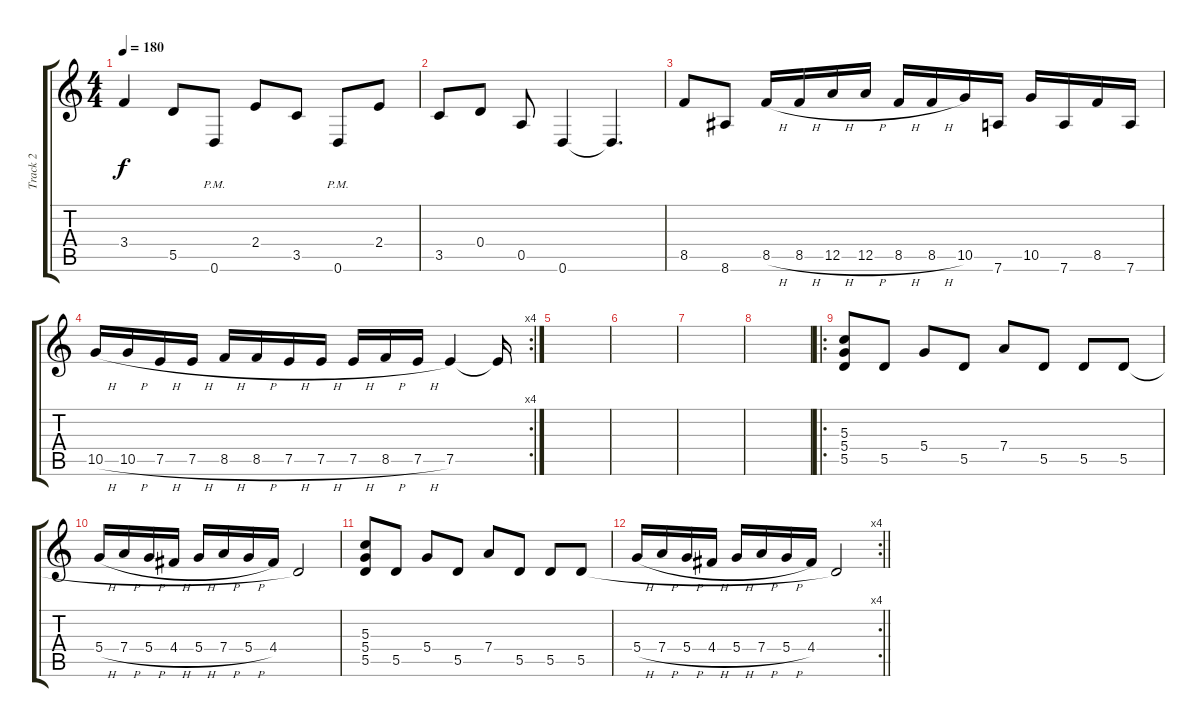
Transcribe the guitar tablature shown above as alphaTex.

\track ("Track 2" "Track 2") {instrument distortionguitar}
\staff {score tabs}
\tuning (E4 B3 G3 D3 A2 D2) {hide}
\ts (4 4)
\tempo 180
\clef g2
\ks c
3.4.4{dy f} 5.5.8 0.6{pm}.8 2.4.8 3.5.8 0.6{pm}.8 2.4.8 |
3.5.8 0.4.8 0.5.8 0.6.4 0.6{t}.4{d} |
8.5.8 8.6.8 8.5{h}.16 8.5{h}.16 12.5{h}.16 12.5{h}.16 8.5{h}.16 8.5{h}.16 10.5.16 7.6.16 10.5.16 7.6.16 8.5.16 7.6.16 |
\rc 4
10.5{h}.16 10.5{h}.16 7.5{h}.16 7.5{h}.16 8.5{h}.16 8.5{h}.16 7.5{h}.16 7.5{h}.16 7.5{h}.16 8.5{h}.16 7.5{h}.16 7.5.4 7.5{t}.16 |
|
|
|
|
\ro
(5.3 5.4 5.5).8 5.5.8 5.4.8 5.5.8 7.4.8 5.5.8 5.5.8 5.5.8 |
5.4{h}.16 7.4{h}.16 5.4{h}.16 4.4{h}.16 5.4{h}.16 7.4{h}.16 5.4{h}.16 4.4.16 5.5{t}.2 |
(5.3 5.4 5.5).8 5.5.8 5.4.8 5.5.8 7.4.8 5.5.8 5.5.8 5.5.8 |
\rc 4
\barLineRight lightlight
5.4{h}.16 7.4{h}.16 5.4{h}.16 4.4{h}.16 5.4{h}.16 7.4{h}.16 5.4{h}.16 4.4.16 5.5{t}.2
